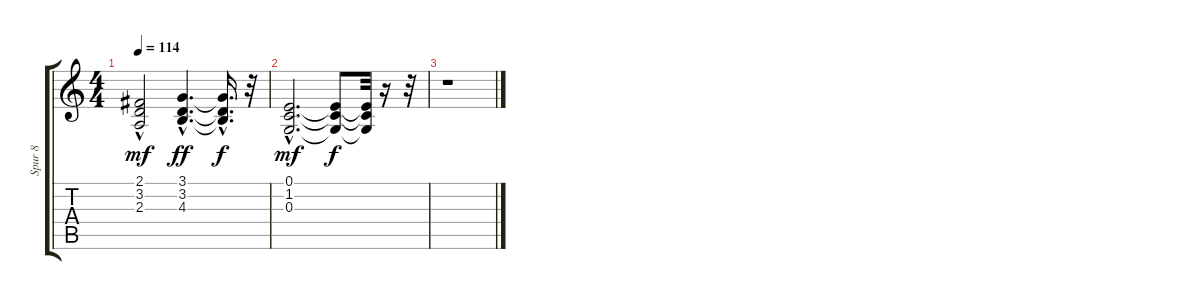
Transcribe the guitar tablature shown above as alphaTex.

\track ("Spur 8" "Spur 8") {instrument fx8scifi}
\staff {score tabs}
\tuning (E4 B3 G3 D3 A2 E2) {hide}
\ts (4 4)
\tempo 114
\clef g2
\ks c
(2.1{hac} 3.2{hac} 2.3).2{dy mf} (3.1{hac} 3.2{hac} 4.3{hac}).4{d dy ff} (3.1{hac t} 3.2{hac t} 4.3{t}).16{d dy f} r.32 |
(0.1{hac} 1.2{hac} 0.3{hac}).2{d dy mf} (0.1{t} 1.2{t} 0.3{t}).8{dy f} (0.1{t} 1.2{t} 0.3{t}).32 r.16 r.32 |
r.1
